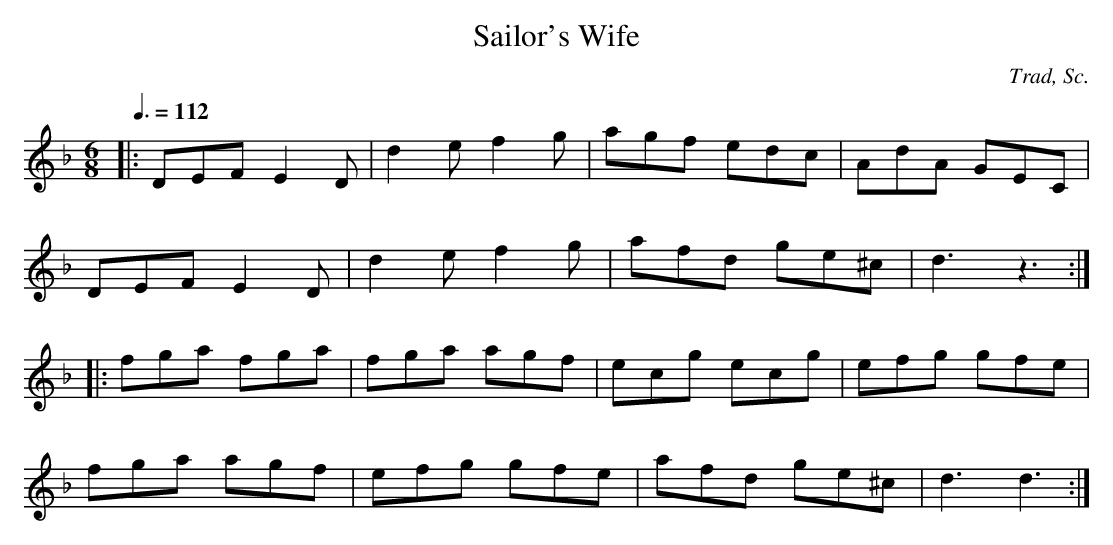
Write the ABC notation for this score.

X:1
T:Sailor's Wife
C:Trad, Sc.
M:6/8
L:1/8
Q:3/8=112
K:Dm
 |: DEF E2D | d2e f2g | agf edc | AdA GEC |
    DEF E2D | d2e f2g | afd ge^c | d3 z3 :|
 |: fga fga | fga agf | ecg ecg | efg gfe |
    fga agf | efg gfe | afd ge^c | d3 d3 :|
